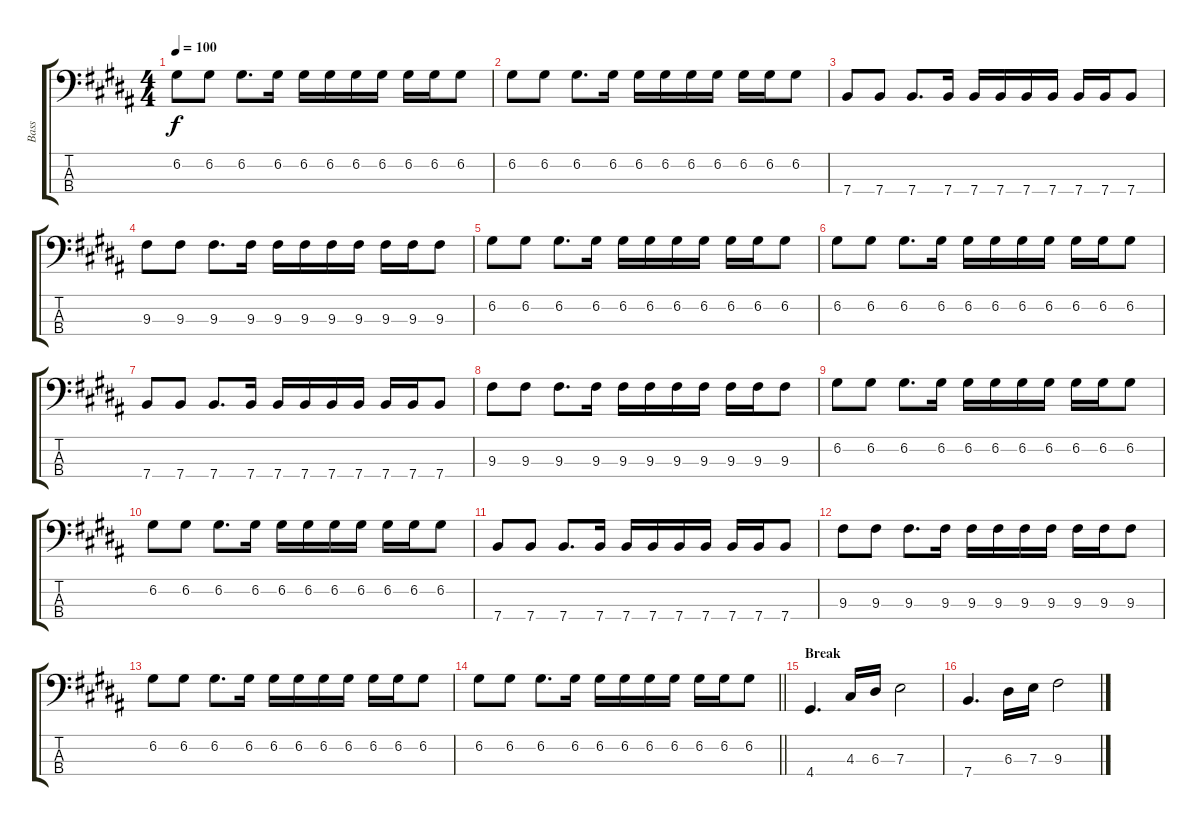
\track ("Bass" "Bass") {instrument electricbassfinger}
\staff {score tabs}
\tuning (G2 D2 A1 E1) {hide}
\ts (4 4)
\tempo 100
\clef f4
\ks b
6.2.8{dy f} 6.2.8 6.2.8{d} 6.2.16 6.2.16 6.2.16 6.2.16 6.2.16 6.2.16 6.2.16 6.2.8 |
6.2.8 6.2.8 6.2.8{d} 6.2.16 6.2.16 6.2.16 6.2.16 6.2.16 6.2.16 6.2.16 6.2.8 |
7.4.8 7.4.8 7.4.8{d} 7.4.16 7.4.16 7.4.16 7.4.16 7.4.16 7.4.16 7.4.16 7.4.8 |
9.3.8 9.3.8 9.3.8{d} 9.3.16 9.3.16 9.3.16 9.3.16 9.3.16 9.3.16 9.3.16 9.3.8 |
6.2.8 6.2.8 6.2.8{d} 6.2.16 6.2.16 6.2.16 6.2.16 6.2.16 6.2.16 6.2.16 6.2.8 |
6.2.8 6.2.8 6.2.8{d} 6.2.16 6.2.16 6.2.16 6.2.16 6.2.16 6.2.16 6.2.16 6.2.8 |
7.4.8 7.4.8 7.4.8{d} 7.4.16 7.4.16 7.4.16 7.4.16 7.4.16 7.4.16 7.4.16 7.4.8 |
9.3.8 9.3.8 9.3.8{d} 9.3.16 9.3.16 9.3.16 9.3.16 9.3.16 9.3.16 9.3.16 9.3.8 |
6.2.8 6.2.8 6.2.8{d} 6.2.16 6.2.16 6.2.16 6.2.16 6.2.16 6.2.16 6.2.16 6.2.8 |
6.2.8 6.2.8 6.2.8{d} 6.2.16 6.2.16 6.2.16 6.2.16 6.2.16 6.2.16 6.2.16 6.2.8 |
7.4.8 7.4.8 7.4.8{d} 7.4.16 7.4.16 7.4.16 7.4.16 7.4.16 7.4.16 7.4.16 7.4.8 |
9.3.8 9.3.8 9.3.8{d} 9.3.16 9.3.16 9.3.16 9.3.16 9.3.16 9.3.16 9.3.16 9.3.8 |
6.2.8 6.2.8 6.2.8{d} 6.2.16 6.2.16 6.2.16 6.2.16 6.2.16 6.2.16 6.2.16 6.2.8 |
\barLineRight lightlight
6.2.8 6.2.8 6.2.8{d} 6.2.16 6.2.16 6.2.16 6.2.16 6.2.16 6.2.16 6.2.16 6.2.8 |
\section ("" "Break")
4.4.4{d} 4.3.16 6.3.16 7.3.2 |
7.4.4{d} 6.3.16 7.3.16 9.3.2
